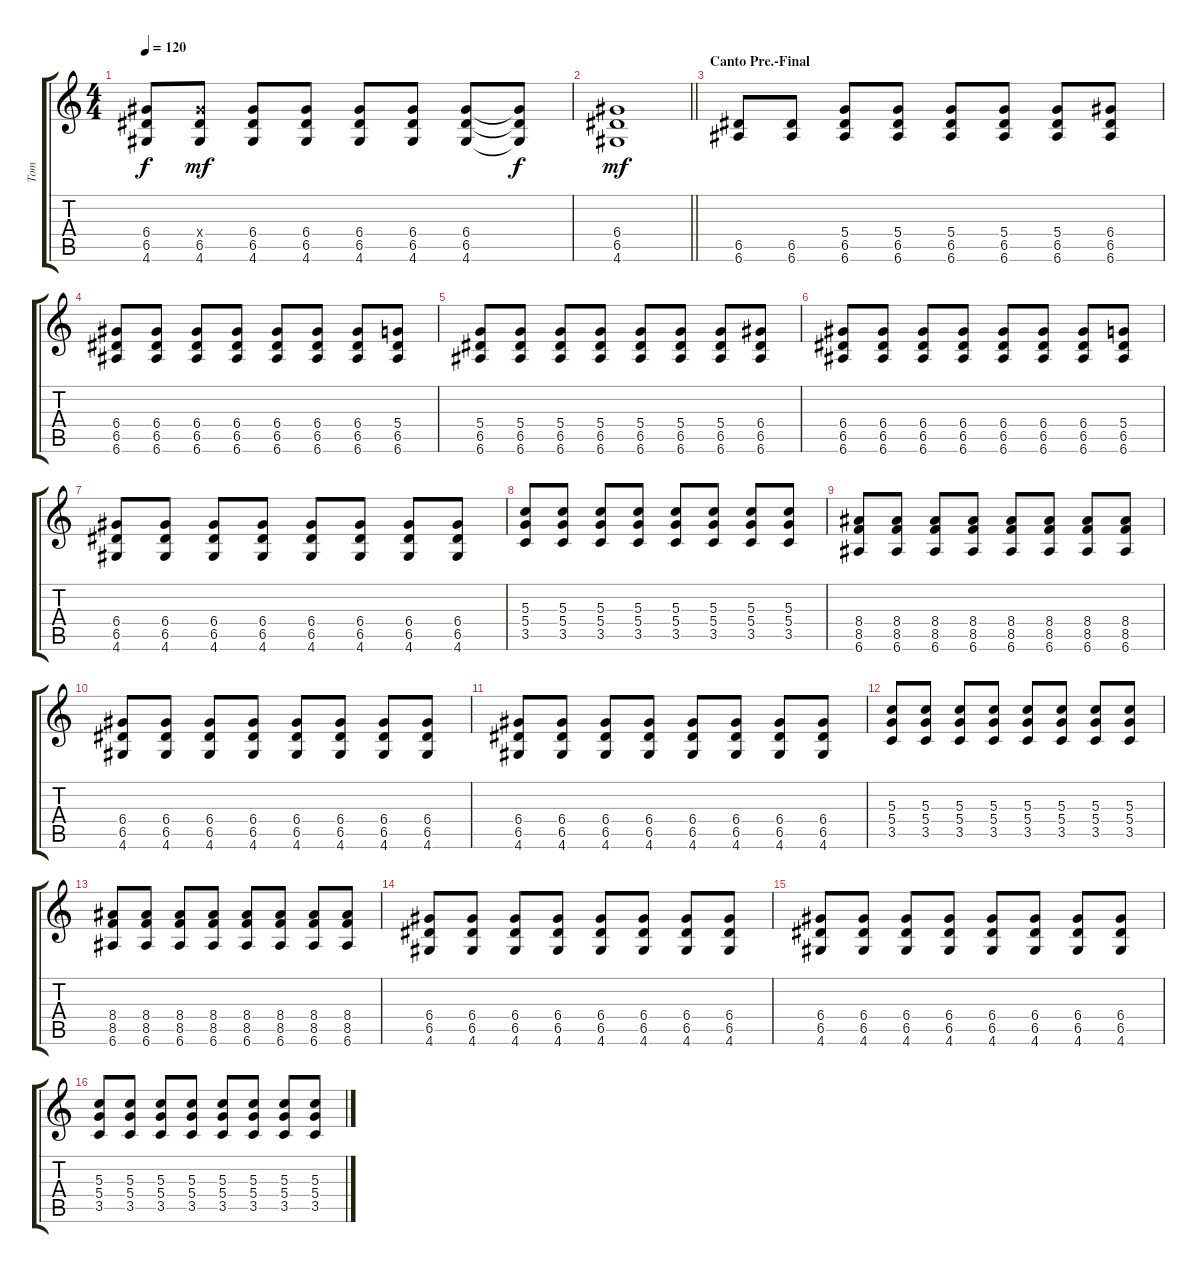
\track ("Tom" "Tom") {instrument acousticguitarsteel}
\staff {score tabs}
\tuning (E4 B3 G3 D3 A2 E2) {hide}
\ts (4 4)
\tempo 120
\clef g2
\ks c
(6.4 6.5 4.6).8{dy f} (6.4{x} 6.5 4.6).8{dy mf} (6.4 6.5 4.6).8 (6.4 6.5 4.6).8 (6.4 6.5 4.6).8 (6.4 6.5 4.6).8 (6.4 6.5 4.6).8 (6.4{t} 6.5{t} 4.6{t}).8{dy f} |
\barLineRight lightlight
(6.4 6.5 4.6).1{dy mf} |
\section ("" "Canto Pre.-Final")
(6.5 6.6).8 (6.5 6.6).8 (5.4 6.5 6.6).8 (5.4 6.5 6.6).8 (5.4 6.5 6.6).8 (5.4 6.5 6.6).8 (5.4 6.5 6.6).8 (6.4 6.5 6.6).8 |
(6.4 6.5 6.6).8 (6.4 6.5 6.6).8 (6.4 6.5 6.6).8 (6.4 6.5 6.6).8 (6.4 6.5 6.6).8 (6.4 6.5 6.6).8 (6.4 6.5 6.6).8 (5.4 6.5 6.6).8 |
(5.4 6.5 6.6).8 (5.4 6.5 6.6).8 (5.4 6.5 6.6).8 (5.4 6.5 6.6).8 (5.4 6.5 6.6).8 (5.4 6.5 6.6).8 (5.4 6.5 6.6).8 (6.4 6.5 6.6).8 |
(6.4 6.5 6.6).8 (6.4 6.5 6.6).8 (6.4 6.5 6.6).8 (6.4 6.5 6.6).8 (6.4 6.5 6.6).8 (6.4 6.5 6.6).8 (6.4 6.5 6.6).8 (5.4 6.5 6.6).8 |
(6.4 6.5 4.6).8 (6.4 6.5 4.6).8 (6.4 6.5 4.6).8 (6.4 6.5 4.6).8 (6.4 6.5 4.6).8 (6.4 6.5 4.6).8 (6.4 6.5 4.6).8 (6.4 6.5 4.6).8 |
(5.3 5.4 3.5).8 (5.3 5.4 3.5).8 (5.3 5.4 3.5).8 (5.3 5.4 3.5).8 (5.3 5.4 3.5).8 (5.3 5.4 3.5).8 (5.3 5.4 3.5).8 (5.3 5.4 3.5).8 |
(8.4 8.5 6.6).8 (8.4 8.5 6.6).8 (8.4 8.5 6.6).8 (8.4 8.5 6.6).8 (8.4 8.5 6.6).8 (8.4 8.5 6.6).8 (8.4 8.5 6.6).8 (8.4 8.5 6.6).8 |
(6.4 6.5 4.6).8 (6.4 6.5 4.6).8 (6.4 6.5 4.6).8 (6.4 6.5 4.6).8 (6.4 6.5 4.6).8 (6.4 6.5 4.6).8 (6.4 6.5 4.6).8 (6.4 6.5 4.6).8 |
(6.4 6.5 4.6).8 (6.4 6.5 4.6).8 (6.4 6.5 4.6).8 (6.4 6.5 4.6).8 (6.4 6.5 4.6).8 (6.4 6.5 4.6).8 (6.4 6.5 4.6).8 (6.4 6.5 4.6).8 |
(5.3 5.4 3.5).8 (5.3 5.4 3.5).8 (5.3 5.4 3.5).8 (5.3 5.4 3.5).8 (5.3 5.4 3.5).8 (5.3 5.4 3.5).8 (5.3 5.4 3.5).8 (5.3 5.4 3.5).8 |
(8.4 8.5 6.6).8 (8.4 8.5 6.6).8 (8.4 8.5 6.6).8 (8.4 8.5 6.6).8 (8.4 8.5 6.6).8 (8.4 8.5 6.6).8 (8.4 8.5 6.6).8 (8.4 8.5 6.6).8 |
(6.4 6.5 4.6).8 (6.4 6.5 4.6).8 (6.4 6.5 4.6).8 (6.4 6.5 4.6).8 (6.4 6.5 4.6).8 (6.4 6.5 4.6).8 (6.4 6.5 4.6).8 (6.4 6.5 4.6).8 |
(6.4 6.5 4.6).8 (6.4 6.5 4.6).8 (6.4 6.5 4.6).8 (6.4 6.5 4.6).8 (6.4 6.5 4.6).8 (6.4 6.5 4.6).8 (6.4 6.5 4.6).8 (6.4 6.5 4.6).8 |
(5.3 5.4 3.5).8 (5.3 5.4 3.5).8 (5.3 5.4 3.5).8 (5.3 5.4 3.5).8 (5.3 5.4 3.5).8 (5.3 5.4 3.5).8 (5.3 5.4 3.5).8 (5.3 5.4 3.5).8
